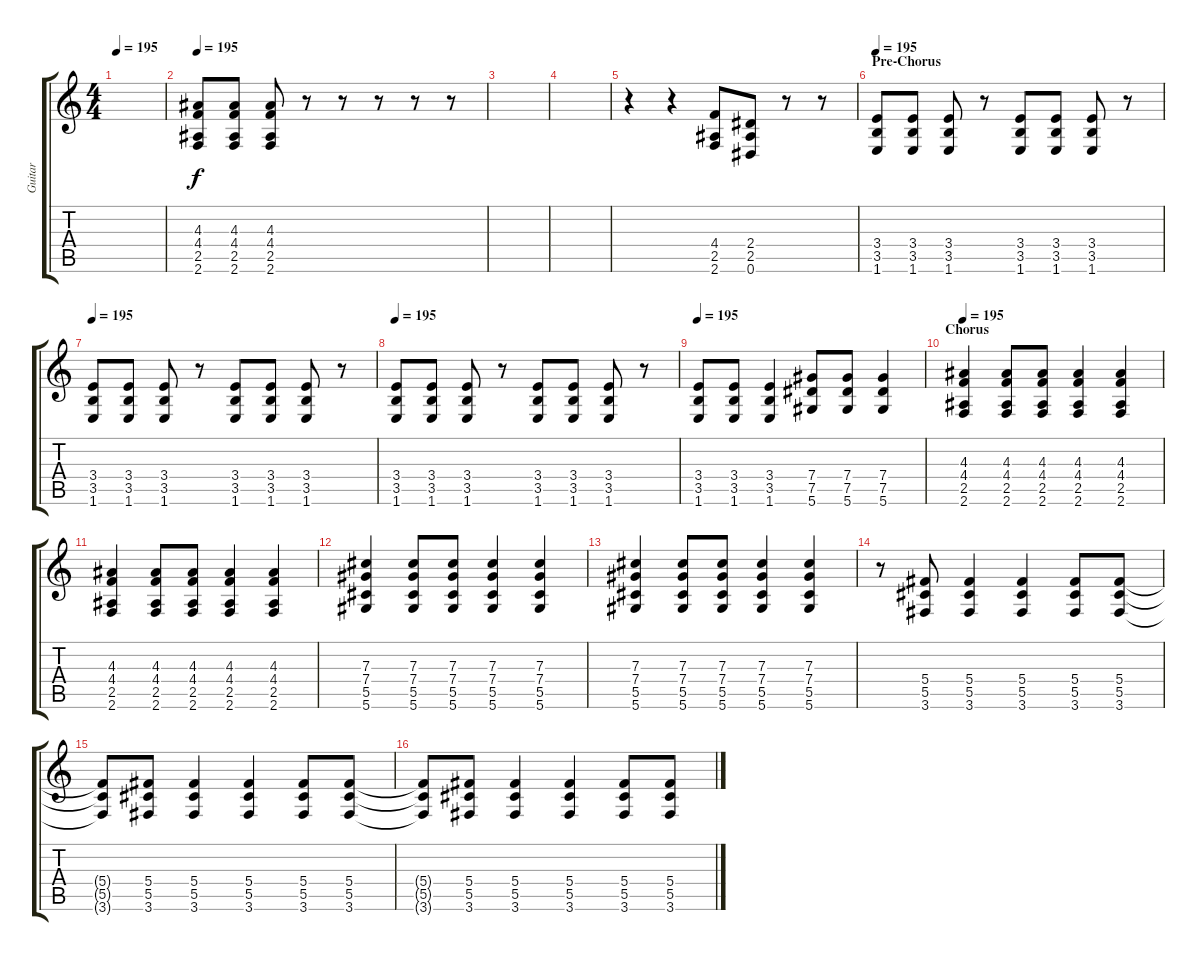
\track ("Guitar" "Guitar") {instrument distortionguitar}
\staff {score tabs}
\tuning (Eb4 Bb3 Gb3 Db3 Ab2 Eb2) {hide}
\ts (4 4)
\tempo 195
\clef g2
\ks c
|
\tempo 195
(4.3 4.4 2.5 2.6).8 (4.3 4.4 2.5 2.6).8 (4.3 4.4 2.5 2.6).8 r.8 r.8 r.8 r.8 r.8 |
|
|
r.4 r.4 (4.4 2.5 2.6).8 (2.4 2.5 0.6).8 r.8 r.8 |
\section ("" "Pre-Chorus")
\tempo 195
(3.4 3.5 1.6).8 (3.4 3.5 1.6).8 (3.4 3.5 1.6).8 r.8 (3.4 3.5 1.6).8 (3.4 3.5 1.6).8 (3.4 3.5 1.6).8 r.8 |
\tempo 195
(3.4 3.5 1.6).8 (3.4 3.5 1.6).8 (3.4 3.5 1.6).8 r.8 (3.4 3.5 1.6).8 (3.4 3.5 1.6).8 (3.4 3.5 1.6).8 r.8 |
\tempo 195
(3.4 3.5 1.6).8 (3.4 3.5 1.6).8 (3.4 3.5 1.6).8 r.8 (3.4 3.5 1.6).8 (3.4 3.5 1.6).8 (3.4 3.5 1.6).8 r.8 |
\tempo 195
(3.4 3.5 1.6).8 (3.4 3.5 1.6).8 (3.4 3.5 1.6).4 (7.4 7.5 5.6).8 (7.4 7.5 5.6).8 (7.4 7.5 5.6).4 |
\section ("" "Chorus")
\tempo 195
(4.3 4.4 2.5 2.6).4 (4.3 4.4 2.5 2.6).8 (4.3 4.4 2.5 2.6).8 (4.3 4.4 2.5 2.6).4 (4.3 4.4 2.5 2.6).4 |
(4.3 4.4 2.5 2.6).4 (4.3 4.4 2.5 2.6).8 (4.3 4.4 2.5 2.6).8 (4.3 4.4 2.5 2.6).4 (4.3 4.4 2.5 2.6).4 |
(7.3 7.4 5.5 5.6).4 (7.3 7.4 5.5 5.6).8 (7.3 7.4 5.5 5.6).8 (7.3 7.4 5.5 5.6).4 (7.3 7.4 5.5 5.6).4 |
(7.3 7.4 5.5 5.6).4 (7.3 7.4 5.5 5.6).8 (7.3 7.4 5.5 5.6).8 (7.3 7.4 5.5 5.6).4 (7.3 7.4 5.5 5.6).4 |
r.8 (5.4 5.5 3.6).8 (5.4 5.5 3.6).4 (5.4 5.5 3.6).4 (5.4 5.5 3.6).8 (5.4 5.5 3.6).8 |
(5.4{t} 5.5{t} 3.6{t}).8 (5.4 5.5 3.6).8 (5.4 5.5 3.6).4 (5.4 5.5 3.6).4 (5.4 5.5 3.6).8 (5.4 5.5 3.6).8 |
(5.4{t} 5.5{t} 3.6{t}).8 (5.4 5.5 3.6).8 (5.4 5.5 3.6).4 (5.4 5.5 3.6).4 (5.4 5.5 3.6).8 (5.4 5.5 3.6).8
